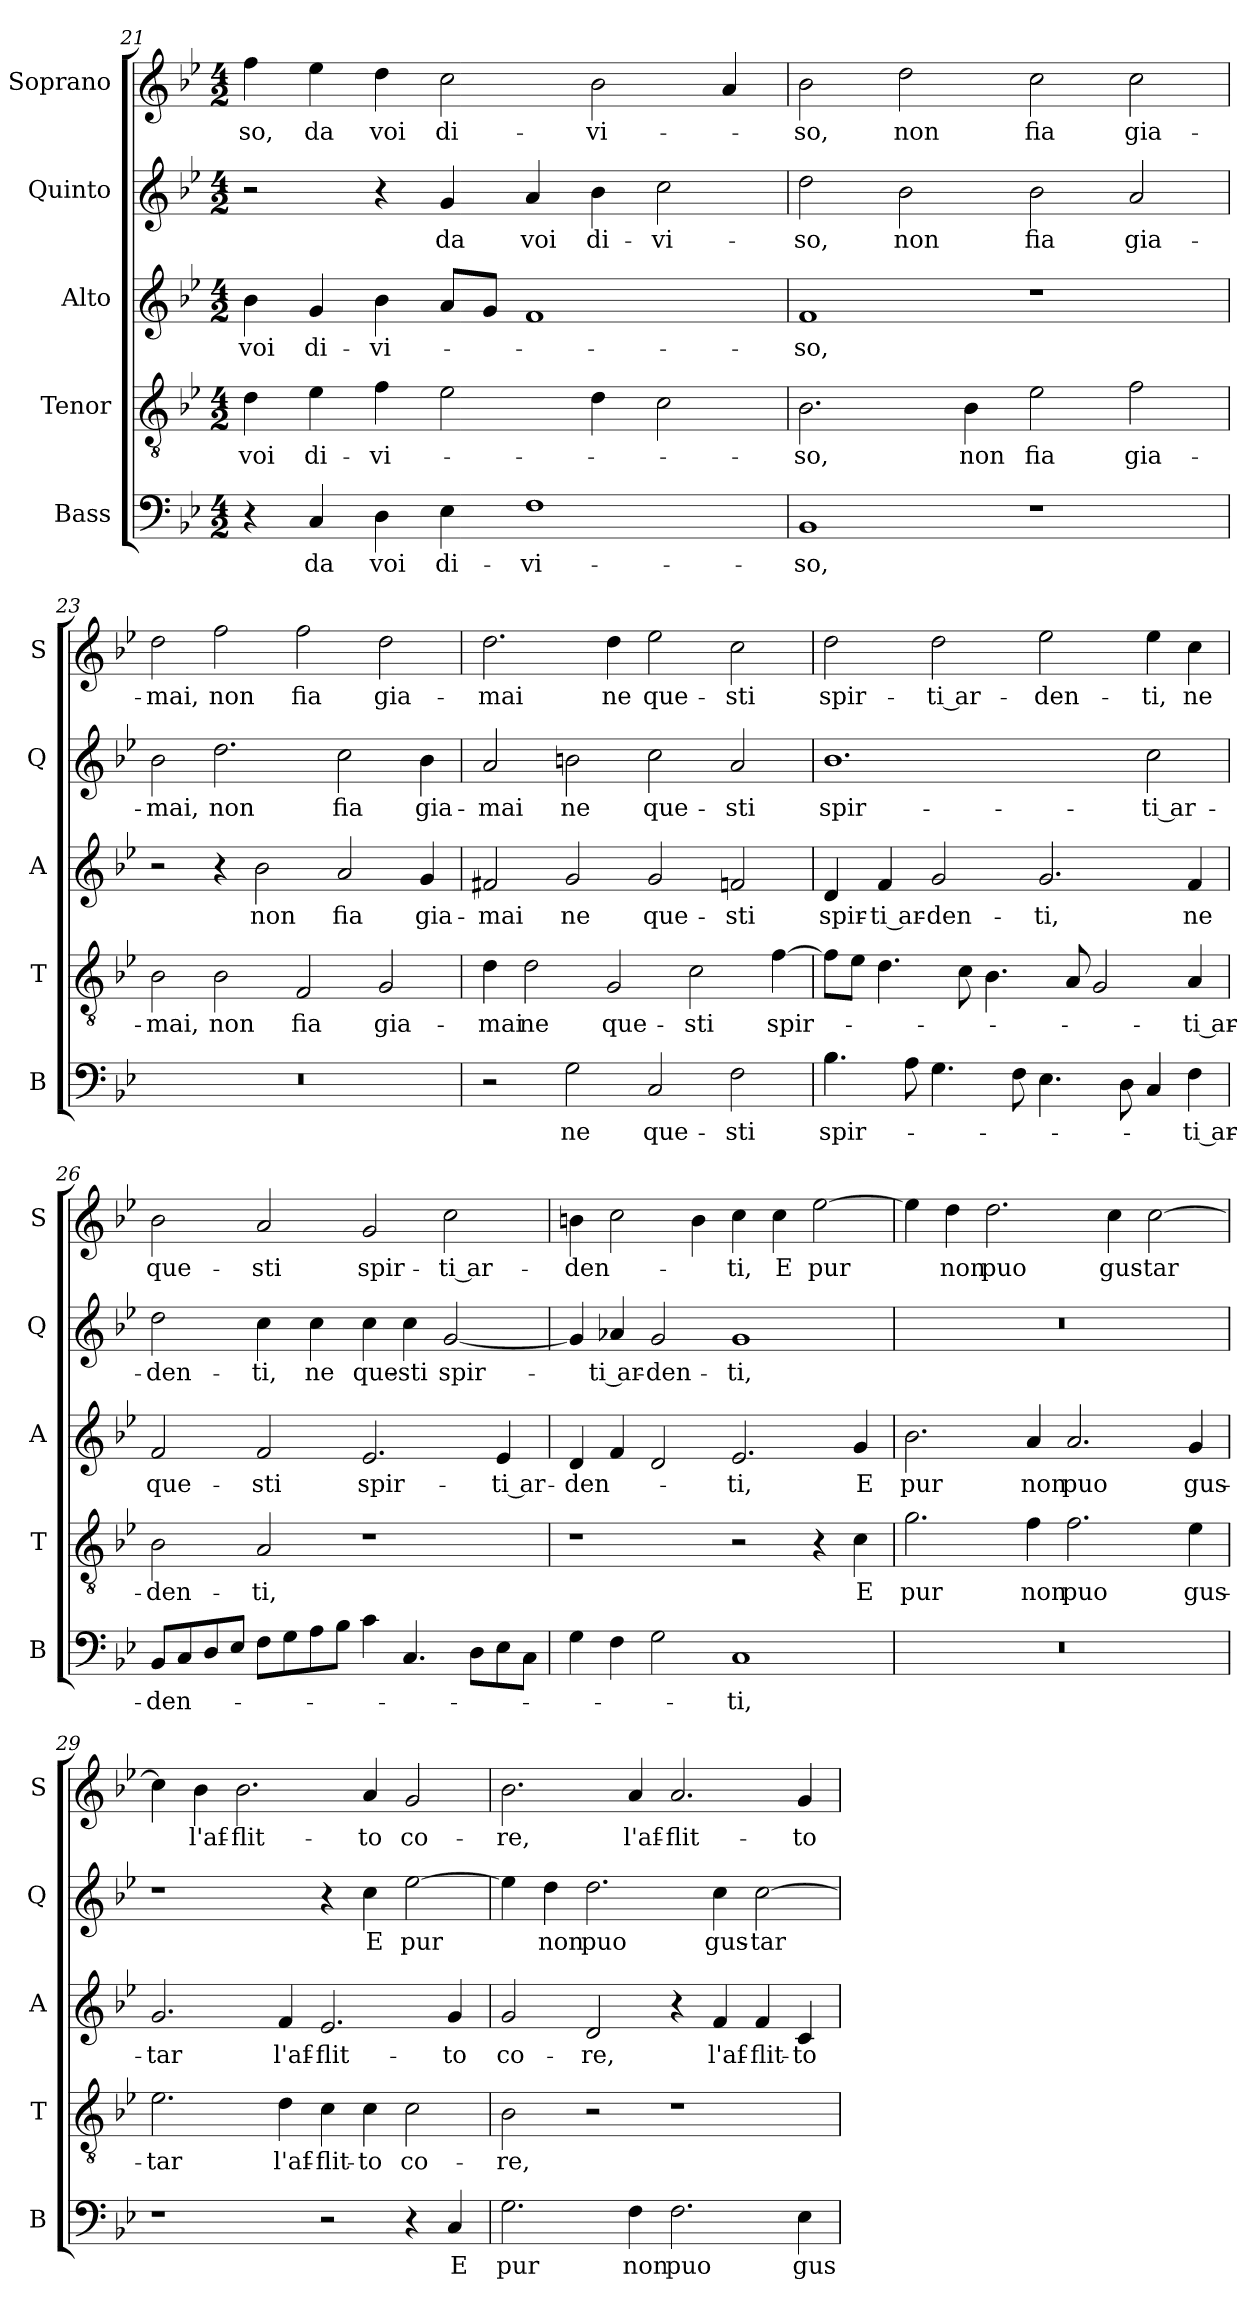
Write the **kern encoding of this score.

**kern	**text	**kern	**text	**kern	**text	**kern	**text	**kern	**text
*part5	*part5	*part4	*part4	*part3	*part3	*part2	*part2	*part1	*part1
*staff5	*staff5	*staff4	*staff4	*staff3	*staff3	*staff2	*staff2	*staff1	*staff1
*I"Bass	*	*I"Tenor	*	*I"Alto	*	*I"Quinto	*	*I"Soprano	*
*I'B	*	*I'T	*	*I'A	*	*I'Q	*	*I'S	*
*clefF4	*	*clefGv2	*	*clefG2	*	*clefG2	*	*clefG2	*
*k[b-e-]	*	*k[b-e-]	*	*k[b-e-]	*	*k[b-e-]	*	*k[b-e-]	*
*B-:	*	*B-:	*	*B-:	*	*B-:	*	*B-:	*
*M4/2	*	*M4/2	*	*M4/2	*	*M4/2	*	*M4/2	*
=21	=21	=21	=21	=21	=21	=21	=21	=21	=21
!	!	!	!LO:LY:b	!	!LO:LY:b	!	!	!	!LO:LY:b
4r	.	4d\	voi	4b-\	voi	2r	.	4ff\	-so,
!	!LO:LY:b	!	!LO:LY:b	!	!LO:LY:b	!	!	!	!LO:LY:b
4C/	da	4e-\	di-	4g/	di-	.	.	4ee-\	da
!	!LO:LY:b	!	!LO:LY:b	!	!LO:LY:b	!	!	!	!LO:LY:b
4D\	voi	4f\	-vi-	4b-\	-vi-	4r	.	4dd\	voi
!	!LO:LY:b	!	!	!	!	!	!LO:LY:b	!	!LO:LY:b
4E-\	di-	2e-\	.	8a/L	.	4g/	da	2cc\	di-
.	.	.	.	8g/J	.	.	.	.	.
!	!LO:LY:b	!	!	!	!	!	!LO:LY:b	!	!
1F	-vi-	.	.	1f	.	4a/	voi	.	.
!	!	!	!	!	!	!	!LO:LY:b	!	!LO:LY:b
.	.	4d\	.	.	.	4b-\	di-	2b-\	-vi-
!	!	!	!	!	!	!	!LO:LY:b	!	!
.	.	2c\	.	.	.	2cc\	-vi-	.	.
.	.	.	.	.	.	.	.	4a/	.
=22	=22	=22	=22	=22	=22	=22	=22	=22	=22
!	!LO:LY:b	!	!LO:LY:b	!	!LO:LY:b	!	!LO:LY:b	!	!LO:LY:b
1BB-	-so,	2.B-\	-so,	1f	-so,	2dd\	-so,	2b-\	-so,
!	!	!	!	!	!	!	!LO:LY:b	!	!LO:LY:b
.	.	.	.	.	.	2b-\	non	2dd\	non
!	!	!	!LO:LY:b	!	!	!	!	!	!
.	.	4B-\	non	.	.	.	.	.	.
!	!	!	!LO:LY:b	!	!	!	!LO:LY:b	!	!LO:LY:b
1r	.	2e-\	fia	1r	.	2b-\	fia	2cc\	fia
!	!	!	!LO:LY:b	!	!	!	!LO:LY:b	!	!LO:LY:b
.	.	2f\	gia-	.	.	2a/	gia-	2cc\	gia-
!!LO:LB:g=z
=23	=23	=23	=23	=23	=23	=23	=23	=23	=23
!	!	!	!LO:LY:b	!	!	!	!LO:LY:b	!	!LO:LY:b
0r	.	2B-\	-mai,	2r	.	2b-\	-mai,	2dd\	-mai,
!	!	!	!LO:LY:b	!	!	!	!LO:LY:b	!	!LO:LY:b
.	.	2B-\	non	4r	.	2.dd\	non	2ff\	non
!	!	!	!	!	!LO:LY:b	!	!	!	!
.	.	.	.	2b-\	non	.	.	.	.
!	!	!	!LO:LY:b	!	!	!	!	!	!LO:LY:b
.	.	2F/	fia	.	.	.	.	2ff\	fia
!	!	!	!	!	!LO:LY:b	!	!LO:LY:b	!	!
.	.	.	.	2a/	fia	2cc\	fia	.	.
!	!	!	!LO:LY:b	!	!	!	!	!	!LO:LY:b
.	.	2G/	gia-	.	.	.	.	2dd\	gia-
!	!	!	!	!	!LO:LY:b	!	!LO:LY:b	!	!
.	.	.	.	4g/	gia-	4b-\	gia-	.	.
=24	=24	=24	=24	=24	=24	=24	=24	=24	=24
!	!	!	!LO:LY:b	!	!LO:LY:b	!	!LO:LY:b	!	!LO:LY:b
2r	.	4d\	-mai	2f#X/	-mai	2a/	-mai	2.dd\	-mai
!	!	!	!LO:LY:b	!	!	!	!	!	!
.	.	2d\	ne	.	.	.	.	.	.
!	!LO:LY:b	!	!	!	!LO:LY:b	!	!LO:LY:b	!	!
2G\	ne	.	.	2g/	ne	2bn\	ne	.	.
!	!	!	!LO:LY:b	!	!	!	!	!	!LO:LY:b
.	.	2G/	que-	.	.	.	.	4dd\	ne
!	!LO:LY:b	!	!	!	!LO:LY:b	!	!LO:LY:b	!	!LO:LY:b
2C/	que-	.	.	2g/	que-	2cc\	que-	2ee-\	que-
!	!	!	!LO:LY:b	!	!	!	!	!	!
.	.	2c\	-sti	.	.	.	.	.	.
!	!LO:LY:b	!	!	!	!LO:LY:b	!	!LO:LY:b	!	!LO:LY:b
2F\	-sti	.	.	2fn/	-sti	2a/	-sti	2cc\	-sti
!	!	!	!LO:LY:b	!	!	!	!	!	!
.	.	[4f\	spir-	.	.	.	.	.	.
=25	=25	=25	=25	=25	=25	=25	=25	=25	=25
!	!LO:LY:b	!	!	!	!LO:LY:b	!	!LO:LY:b	!	!LO:LY:b
4.B-\	spir-	8f\L]	.	4d/	spir-	1.b-	spir-	2dd\	spir-
.	.	8e-\J	.	.	.	.	.	.	.
!	!	!	!	!	!LO:LY:b	!	!	!	!
.	.	4.d\	.	4f/	-ti ar-	.	.	.	.
8A\	.	.	.	.	.	.	.	.	.
!	!	!	!	!	!LO:LY:b	!	!	!	!LO:LY:b
4.G\	.	.	.	2g/	-den-	.	.	2dd\	-ti ar-
.	.	8c\	.	.	.	.	.	.	.
.	.	4.B-\	.	.	.	.	.	.	.
8F\	.	.	.	.	.	.	.	.	.
!	!	!	!	!	!LO:LY:b	!	!	!	!LO:LY:b
4.E-\	.	.	.	2.g/	-ti,	.	.	2ee-\	-den-
.	.	8A/	.	.	.	.	.	.	.
.	.	2G/	.	.	.	.	.	.	.
8D\	.	.	.	.	.	.	.	.	.
!	!	!	!	!	!	!	!LO:LY:b	!	!LO:LY:b
4C/	.	.	.	.	.	2cc\	-ti ar-	4ee-\	-ti,
!	!LO:LY:b	!	!LO:LY:b	!	!LO:LY:b	!	!	!	!LO:LY:b
4F\	-ti ar-	4A/	-ti ar-	4f/	ne	.	.	4cc\	ne
!!LO:PB:g=z
=26	=26	=26	=26	=26	=26	=26	=26	=26	=26
!	!LO:LY:b	!	!LO:LY:b	!	!LO:LY:b	!	!LO:LY:b	!	!LO:LY:b
8BB-/L	-den-	2B-\	-den-	2f/	que-	2dd\	-den-	2b-\	que-
8C/	.	.	.	.	.	.	.	.	.
8D/	.	.	.	.	.	.	.	.	.
8E-/J	.	.	.	.	.	.	.	.	.
!	!	!	!LO:LY:b	!	!LO:LY:b	!	!LO:LY:b	!	!LO:LY:b
8F\L	.	2A/	-ti,	2f/	-sti	4cc\	-ti,	2a/	-sti
8G\	.	.	.	.	.	.	.	.	.
!	!	!	!	!	!	!	!LO:LY:b	!	!
8A\	.	.	.	.	.	4cc\	ne	.	.
8B-\J	.	.	.	.	.	.	.	.	.
!	!	!	!	!	!LO:LY:b	!	!LO:LY:b	!	!LO:LY:b
4c\	.	1r	.	2.e-/	spir-	4cc\	que-	2g/	spir-
!	!	!	!	!	!	!	!LO:LY:b	!	!
4.C/	.	.	.	.	.	4cc\	-sti	.	.
!	!	!	!	!	!	!	!LO:LY:b	!	!LO:LY:b
.	.	.	.	.	.	[2g/	spir-	2cc\	-ti ar-
8D\L	.	.	.	.	.	.	.	.	.
!	!	!	!	!	!LO:LY:b	!	!	!	!
8E-\	.	.	.	4e-/	-ti ar-	.	.	.	.
8C\J	.	.	.	.	.	.	.	.	.
=27	=27	=27	=27	=27	=27	=27	=27	=27	=27
!	!	!	!	!	!LO:LY:b	!	!	!	!LO:LY:b
4G\	.	1r	.	4d/	-den-	4g/]	.	4bn\	-den-
!	!	!	!	!	!	!	!LO:LY:b	!	!
4F\	.	.	.	4f/	.	4a-X/	-ti ar-	2cc\	.
!	!	!	!	!	!	!	!LO:LY:b	!	!
2G\	.	.	.	2d/	.	2g/	-den-	.	.
.	.	.	.	.	.	.	.	4b\	.
!	!LO:LY:b	!	!	!	!LO:LY:b	!	!LO:LY:b	!	!LO:LY:b
1C	-ti,	2r	.	2.e-/	-ti,	1g	-ti,	4cc\	-ti,
!	!	!	!	!	!	!	!	!	!LO:LY:b
.	.	.	.	.	.	.	.	4cc\	E
!	!	!	!	!	!	!	!	!	!LO:LY:b
.	.	4r	.	.	.	.	.	[2ee-\	pur
!	!	!	!LO:LY:b	!	!LO:LY:b	!	!	!	!
.	.	4c\	E	4g/	E	.	.	.	.
=28	=28	=28	=28	=28	=28	=28	=28	=28	=28
!	!	!	!LO:LY:b	!	!LO:LY:b	!	!	!	!
0r	.	2.g\	pur	2.b-\	pur	0r	.	4ee-\]	.
!	!	!	!	!	!	!	!	!	!LO:LY:b
.	.	.	.	.	.	.	.	4dd\	non
!	!	!	!	!	!	!	!	!	!LO:LY:b
.	.	.	.	.	.	.	.	2.dd\	puo
!	!	!	!LO:LY:b	!	!LO:LY:b	!	!	!	!
.	.	4f\	non	4a/	non	.	.	.	.
!	!	!	!LO:LY:b	!	!LO:LY:b	!	!	!	!
.	.	2.f\	puo	2.a/	puo	.	.	.	.
!	!	!	!	!	!	!	!	!	!LO:LY:b
.	.	.	.	.	.	.	.	4cc\	gus-
!	!	!	!	!	!	!	!	!	!LO:LY:b
.	.	.	.	.	.	.	.	[2cc\	-tar
!	!	!	!LO:LY:b	!	!LO:LY:b	!	!	!	!
.	.	4e-\	gus-	4g/	gus-	.	.	.	.
!!LO:LB:g=z
=29	=29	=29	=29	=29	=29	=29	=29	=29	=29
!	!	!	!LO:LY:b	!	!LO:LY:b	!	!	!	!
1r	.	2.e-\	-tar	2.g/	-tar	1r	.	4cc\]	.
!	!	!	!	!	!	!	!	!	!LO:LY:b
.	.	.	.	.	.	.	.	4b-\	l'af-
!	!	!	!	!	!	!	!	!	!LO:LY:b
.	.	.	.	.	.	.	.	2.b-\	-flit-
!	!	!	!LO:LY:b	!	!LO:LY:b	!	!	!	!
.	.	4d\	l'af-	4f/	l'af-	.	.	.	.
!	!	!	!LO:LY:b	!	!LO:LY:b	!	!	!	!
2r	.	4c\	-flit-	2.e-/	-flit-	4r	.	.	.
!	!	!	!LO:LY:b	!	!	!	!LO:LY:b	!	!LO:LY:b
.	.	4c\	-to	.	.	4cc\	E	4a/	-to
!	!	!	!LO:LY:b	!	!	!	!LO:LY:b	!	!LO:LY:b
4r	.	2c\	co-	.	.	[2ee-\	pur	2g/	co-
!	!LO:LY:b	!	!	!	!LO:LY:b	!	!	!	!
4C/	E	.	.	4g/	-to	.	.	.	.
=30	=30	=30	=30	=30	=30	=30	=30	=30	=30
!	!LO:LY:b	!	!LO:LY:b	!	!LO:LY:b	!	!	!	!LO:LY:b
2.G\	pur	2B-\	-re,	2g/	co-	4ee-\]	.	2.b-\	-re,
!	!	!	!	!	!	!	!LO:LY:b	!	!
.	.	.	.	.	.	4dd\	non	.	.
!	!	!	!	!	!LO:LY:b	!	!LO:LY:b	!	!
.	.	2r	.	2d/	-re,	2.dd\	puo	.	.
!	!LO:LY:b	!	!	!	!	!	!	!	!LO:LY:b
4F\	non	.	.	.	.	.	.	4a/	l'af-
!	!LO:LY:b	!	!	!	!	!	!	!	!LO:LY:b
2.F\	puo	1r	.	4r	.	.	.	2.a/	-flit-
!	!	!	!	!	!LO:LY:b	!	!LO:LY:b	!	!
.	.	.	.	4f/	l'af-	4cc\	gus-	.	.
!	!	!	!	!	!LO:LY:b	!	!LO:LY:b	!	!
.	.	.	.	4f/	-flit-	[2cc\	-tar	.	.
!	!LO:LY:b	!	!	!	!LO:LY:b	!	!	!	!LO:LY:b
4E-\	gus-	.	.	4c/	-to	.	.	4g/	-to
=	=	=	=	=	=	=	=	=	=
*-	*-	*-	*-	*-	*-	*-	*-	*-	*-
